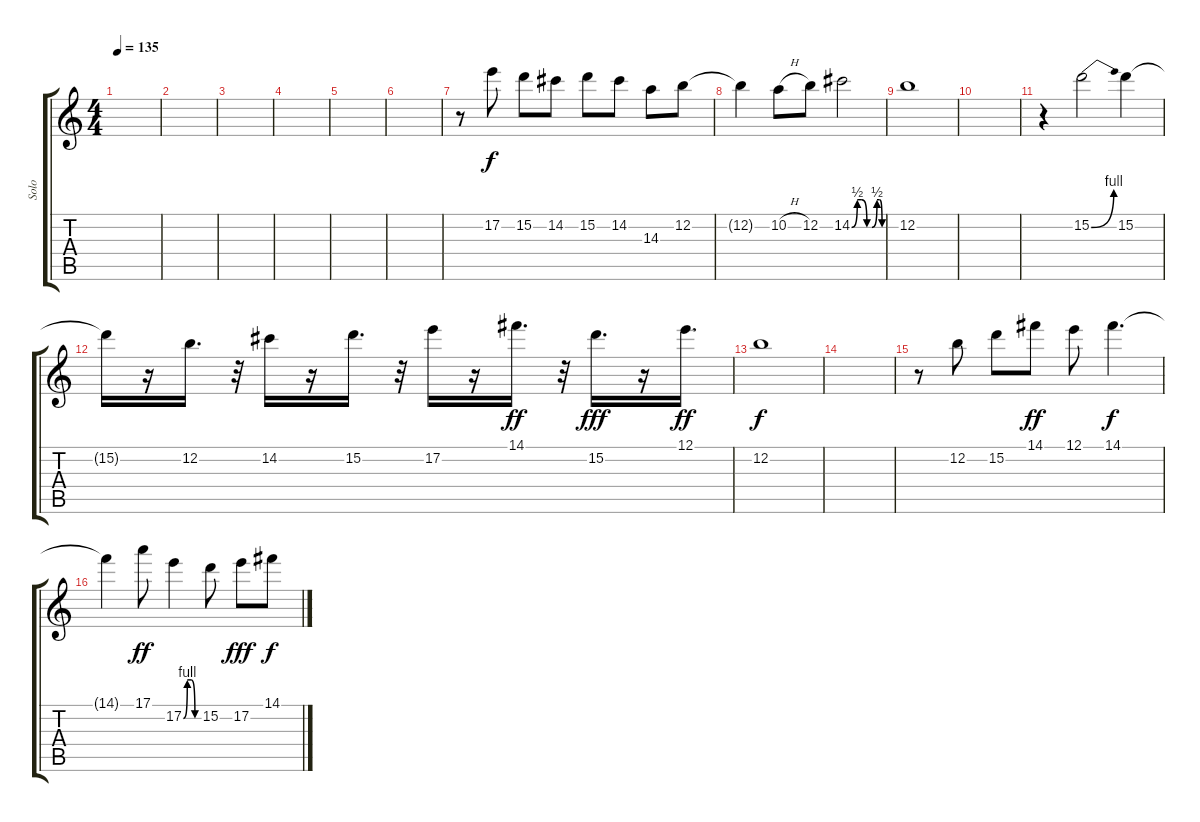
\track ("Solo" "Solo") {instrument distortionguitar}
\staff {score tabs}
\tuning (E4 B3 G3 D3 A2 E2) {hide}
\ts (4 4)
\tempo 135
\clef g2
\ks c
|
|
|
|
|
|
r.8 17.2.8 15.2.8 14.2.8 15.2.8 14.2.8 14.3.8 12.2.8 |
12.2{t}.4 10.2{h}.8 12.2.8 14.2{be (custom 0 0 11 2 20 2 30 0 40 0 50 2 55 2 60 0)}.2 |
12.2.1 |
|
r.4 15.2{be (bend 0 0 60 4)}.2 15.2.4 |
15.2{t}.16 r.16 12.2.16{d} r.32 14.2.16 r.16 15.2.16{d} r.32 17.2.16 r.16 14.1.16{d dy ff} r.32 15.2.16{d dy fff} r.16 12.1.16{d dy ff} |
12.2.1{dy f} |
|
r.8 12.2.8 15.2.8 14.1.8{dy ff} 12.1.8 14.1.4{d dy f} |
14.1{t}.4 17.1.8{dy ff} 17.2{be (custom 0 0 15 4 30 4 45 0 60 0)}.4 15.2.8 17.2.8{dy fff} 14.1.8{dy f}
